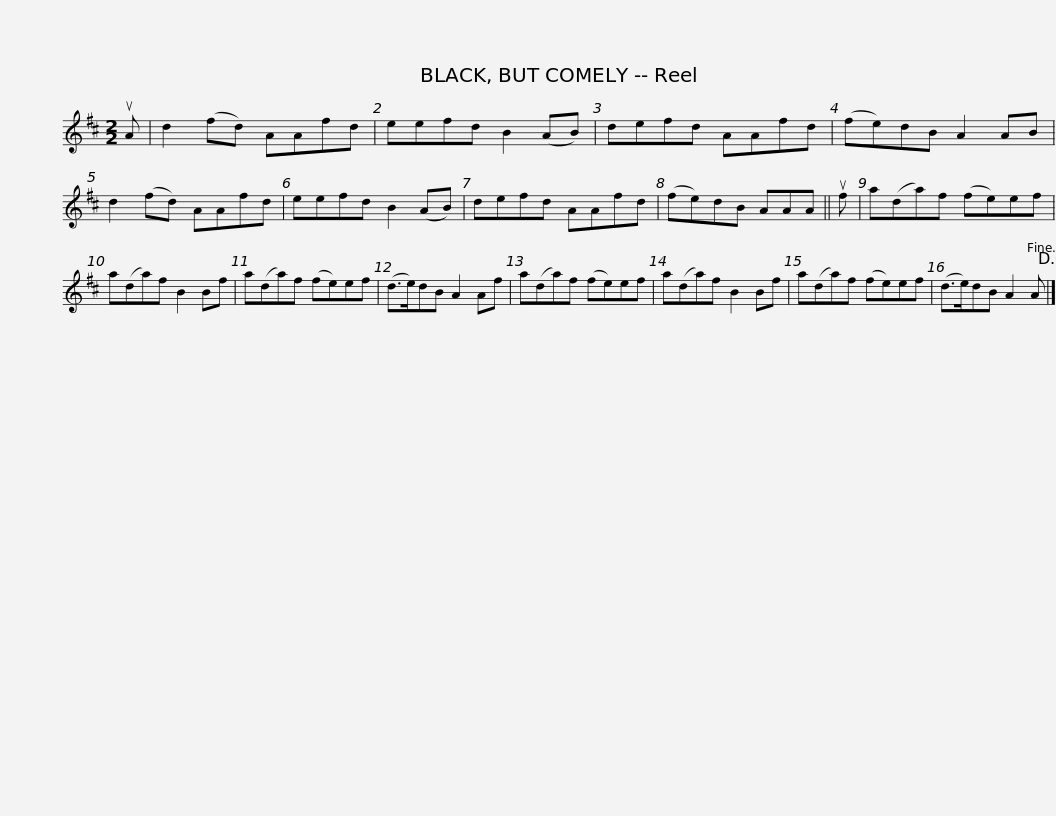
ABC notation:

X:1
L:1/8
M:2/2
I:linebreak $
K:D
V:1 treble
V:1
 uA | d2 (fd) AAfd | eefd B2 (AB) | defd AAfd | (fe)dB A2 AB | %5
 d2 (fd) AAfd | eefd B2 (AB) |$ defd AAfd | (fe)dB AAA || uf | %10
 a(da)f (fe)ef | a(da)f B2 Bf | a(da)f (fe)ef |$ (d>e)dB A2 Af | a(da)f (fe)ef | %15
 a(da)f B2 Bf | a(da)f (fe)ef | (d>e)dB A2 A!D.C.! |] %18
